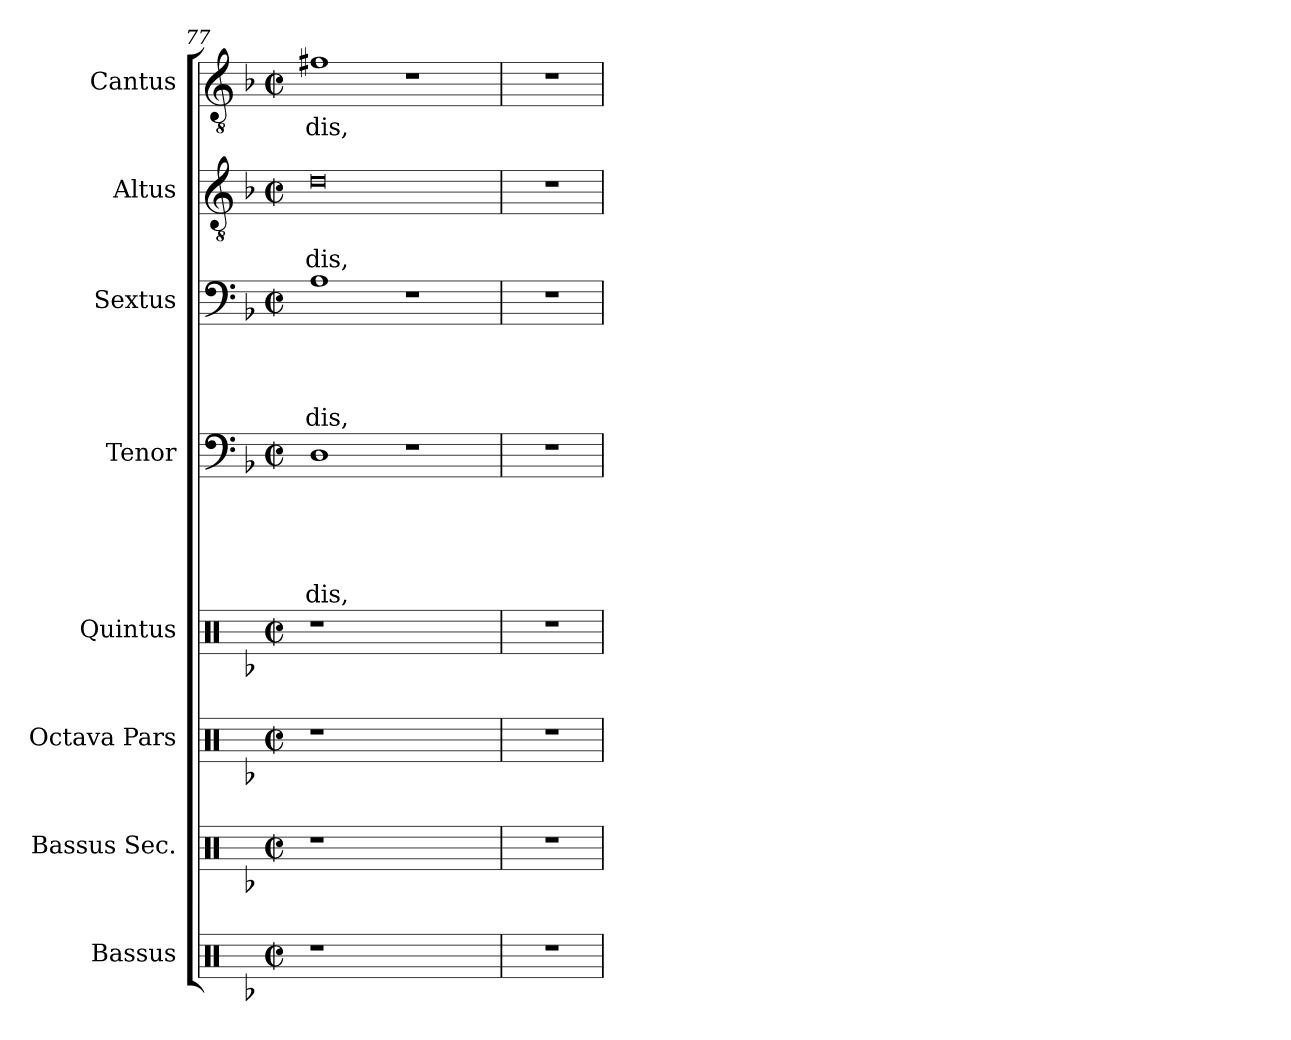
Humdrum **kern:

**kern	**kern	**kern	**kern	**kern	**text	**text	**text	**text	**text	**kern	**text	**text	**text	**text	**kern	**text	**text	**kern	**text
*part8	*part7	*part6	*part5	*part4	*part4	*part4	*part4	*part4	*part4	*part3	*part3	*part3	*part3	*part3	*part2	*part2	*part2	*part1	*part1
*staff8	*staff7	*staff6	*staff5	*staff4	*staff4	*staff4	*staff4	*staff4	*staff4	*staff3	*staff3	*staff3	*staff3	*staff3	*staff2	*staff2	*staff2	*staff1	*staff1
*I"Bassus	*I"Bassus Sec.	*I"Octava Pars	*I"Quintus	*I"Tenor	*	*	*	*	*	*I"Sextus	*	*	*	*	*I"Altus	*	*	*I"Cantus	*
*I'Bassus	*I'Bassus Sec.	*I'Octava Pars	*I'Quintus	*I'Tenor	*	*	*	*	*	*I'Sextus	*	*	*	*	*I'Altus	*	*	*I'Cantus	*
*clefX	*clefX	*clefX	*clefX	*clefF4	*	*	*	*	*	*clefF4	*	*	*	*	*clefGv2	*	*	*clefGv2	*
*	*	*	*	*ITrd-3c-5	*	*	*	*	*	*ITrd-3c-5	*	*	*	*	*ITrd-3c-5	*	*	*ITrd-3c-5	*
*k[b-]	*k[b-]	*k[b-]	*k[b-]	*k[b-e-]	*	*	*	*	*	*k[b-e-]	*	*	*	*	*k[b-e-]	*	*	*k[b-e-]	*
*F:	*F:	*F:	*F:	*B-:	*	*	*	*	*	*B-:	*	*	*	*	*B-:	*	*	*B-:	*
*M2/2	*M2/2	*M2/2	*M2/2	*M2/2	*	*	*	*	*	*M2/2	*	*	*	*	*M2/2	*	*	*M2/2	*
*met(c|)	*met(c|)	*met(c|)	*met(c|)	*met(c|)	*	*	*	*	*	*met(c|)	*	*	*	*	*met(c|)	*	*	*met(c|)	*
=77	=77	=77	=77	=77	=77	=77	=77	=77	=77	=77	=77	=77	=77	=77	=77	=77	=77	=77	=77
!	!	!	!	!	!	!	!	!	!LO:LY:b	!	!	!	!	!LO:LY:b	!	!	!LO:LY:b	!	!LO:LY:b
1r	1r	1r	1r	1G	.	.	.	.	dis,	1d	.	.	.	dis,	0g	.	dis,	1bn	dis,
1ryy	1ryy	1ryy	1ryy	1r	.	.	.	.	.	1r	.	.	.	.	.	.	.	1r	.
=78	=78	=78	=78	=78	=78	=78	=78	=78	=78	=78	=78	=78	=78	=78	=78	=78	=78	=78	=78
1r	1r	1r	1r	1r	.	.	.	.	.	1r	.	.	.	.	1r	.	.	1r	.
=	=	=	=	=	=	=	=	=	=	=	=	=	=	=	=	=	=	=	=
*-	*-	*-	*-	*-	*-	*-	*-	*-	*-	*-	*-	*-	*-	*-	*-	*-	*-	*-	*-
